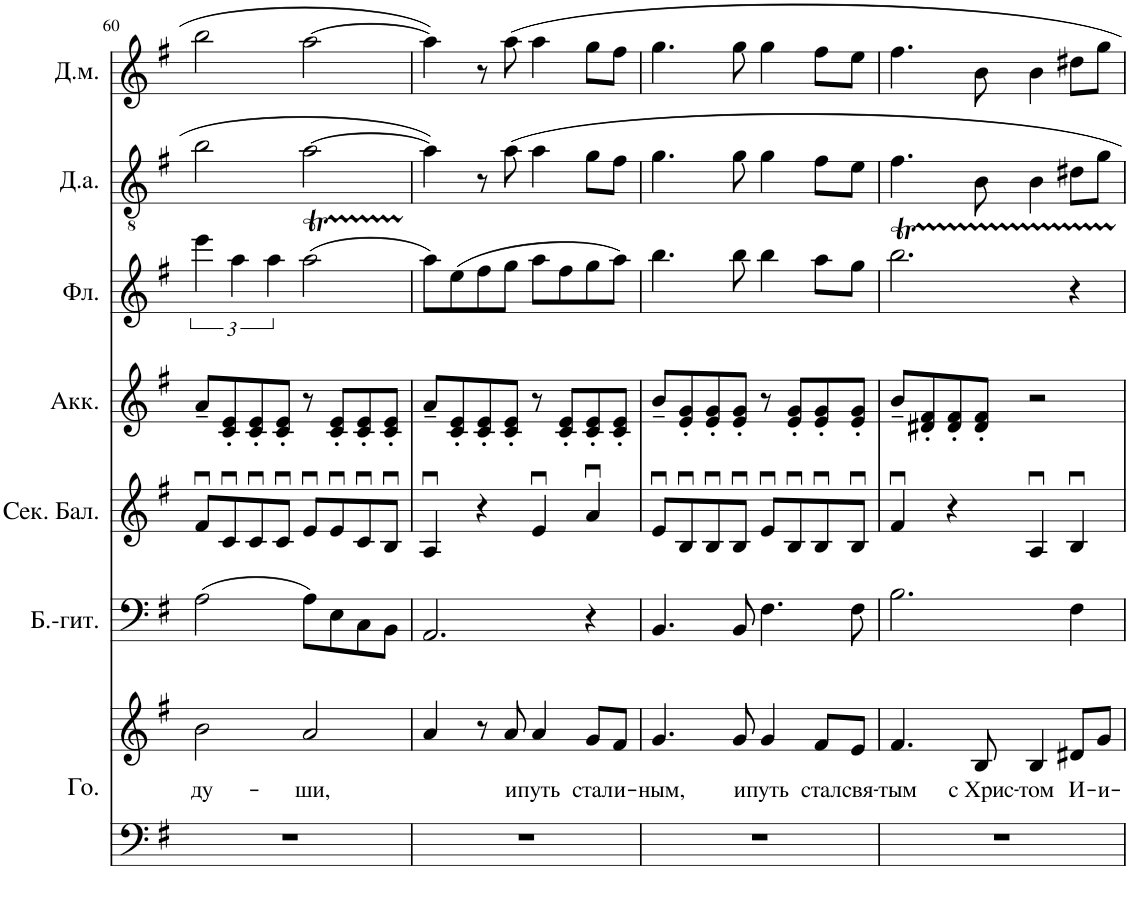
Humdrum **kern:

**kern	**kern	**text	**kern	**kern	**kern	**kern	**kern	**kern
*part7	*part7	*part7	*part6	*part5	*part4	*part3	*part2	*part1
*staff8	*staff7	*staff7	*staff6	*staff5	*staff4	*staff3	*staff2	*staff1
*I"Голос	*	*	*I"Бас-гитара	*I"Секунда балалайка	*I"Аккордеон	*I"Флейта	*I"Домра альтовая	*I"Домра малая
!!LO:PB:g=z
*clefF4	*clefG2	*	*clefF4	*clefG2	*clefG2	*clefG2	*clefGv2	*clefG2
*	*	*	*Trd7c12	*	*	*	*	*
*k[f#]	*k[f#]	*	*k[f#]	*k[f#]	*k[f#]	*k[f#]	*k[f#]	*k[f#]
*M4/4	*M4/4	*	*M4/4	*M4/4	*M4/4	*M4/4	*M4/4	*M4/4
=60	=60	=60	=60	=60	=60	=60	=60	=60
!	!	!LO:LY:b	!	!	!	!	!	!
1r	2b\	ду-	(2A\	8f#u/L	8a~/L	6eee\	2b\	2bb\
.	.	.	.	8cu/	8c/' 8e/'	.	.	.
.	.	.	.	.	.	6aa\	.	.
.	.	.	.	8cu/	8c/' 8e/'	.	.	.
.	.	.	.	.	.	6aa\	.	.
.	.	.	.	8cu/J	8c/' 8e/'J	.	.	.
!	!	!LO:LY:b	!	!	!	!	!	!
.	2a/	-ши,	8A\L)	8eu/L	8r	(2aaT\	[2a\	[2aa\
.	.	.	8E\	8eu/	8c/' 8e/'L	.	.	.
.	.	.	8C\	8cu/	8c/' 8e/'	.	.	.
.	.	.	8BB\J	8Bu/J	8c/' 8e/'J	.	.	.
=61	=61	=61	=61	=61	=61	=61	=61	=61
1r	4a/	.	2.AA/	4Au/	8a~/L	8aa\L)	4a\]	4aa\]
.	.	.	.	.	8c/' 8e/'	(8ee\	.	.
.	8r	.	.	4r	8c/' 8e/'	8ff#\	8r	8r
!	!	!LO:LY:b	!	!	!	!	!	!
.	8a/	и	.	.	8c/' 8e/'J	8gg\J	8a\	8aa\
!	!	!LO:LY:b	!	!	!	!	!	!
.	4a/	путь	.	4eu/	8r	8aa\L	4a\	4aa\
.	.	.	.	.	8c/' 8e/'L	8ff#\	.	.
!	!	!LO:LY:b	!	!	!	!	!	!
.	8g/L	стал	4r	4au/	8c/' 8e/'	8gg\	8g\L	8gg\L
!	!	!LO:LY:b	!	!	!	!	!	!
.	8f#/J	и-	.	.	8c/' 8e/'J	8aa\J)	8f#\J	8ff#\J
=62	=62	=62	=62	=62	=62	=62	=62	=62
!	!	!LO:LY:b	!	!	!	!	!	!
1r	4.g/	-ным,	4.BB/	8eu/L	8b~/L	4.bb\	4.g\	4.gg\
.	.	.	.	8Bu/	8e/' 8g/'	.	.	.
.	.	.	.	8Bu/	8e/' 8g/'	.	.	.
!	!	!LO:LY:b	!	!	!	!	!	!
.	8g/	и	8BB/	8Bu/J	8e/' 8g/'J	8bb\	8g\	8gg\
!	!	!LO:LY:b	!	!	!	!	!	!
.	4g/	путь	4.F#\	8eu/L	8r	4bb\	4g\	4gg\
.	.	.	.	8Bu/	8e/' 8g/'L	.	.	.
!	!	!LO:LY:b	!	!	!	!	!	!
.	8f#/L	стал	.	8Bu/	8e/' 8g/'	8aa\L	8f#\L	8ff#\L
!	!	!LO:LY:b	!	!	!	!	!	!
.	8e/J	свя-	8F#\	8Bu/J	8e/' 8g/'J	8gg\J	8e\J	8ee\J
=63	=63	=63	=63	=63	=63	=63	=63	=63
!	!	!LO:LY:b	!	!	!	!	!	!
1r	4.f#/	-тым	2.B\	4f#u/	8b~/L	2.bbt\	4.f#\	4.ff#\
.	.	.	.	.	8d#X/' 8f#/'	.	.	.
.	.	.	.	4r	8d#/' 8f#/'	.	.	.
!	!	!LO:LY:b	!	!	!	!	!	!
.	8B/	с Хрис-	.	.	8d#/' 8f#/'J	.	8B\	8b\
!	!	!LO:LY:b	!	!	!	!	!	!
.	4B/	-том	.	4Au/	2r	.	4B\	4b\
!	!	!LO:LY:b	!	!	!	!	!	!
.	8d#X/L	И-	4F#\	4Bu/	.	4r	8d#X\L	8dd#X\L
!	!	!LO:LY:b	!	!	!	!	!	!
.	8g/J	-и-	.	.	.	.	8g\J	8gg\J
=	=	=	=	=	=	=	=	=
*-	*-	*-	*-	*-	*-	*-	*-	*-
